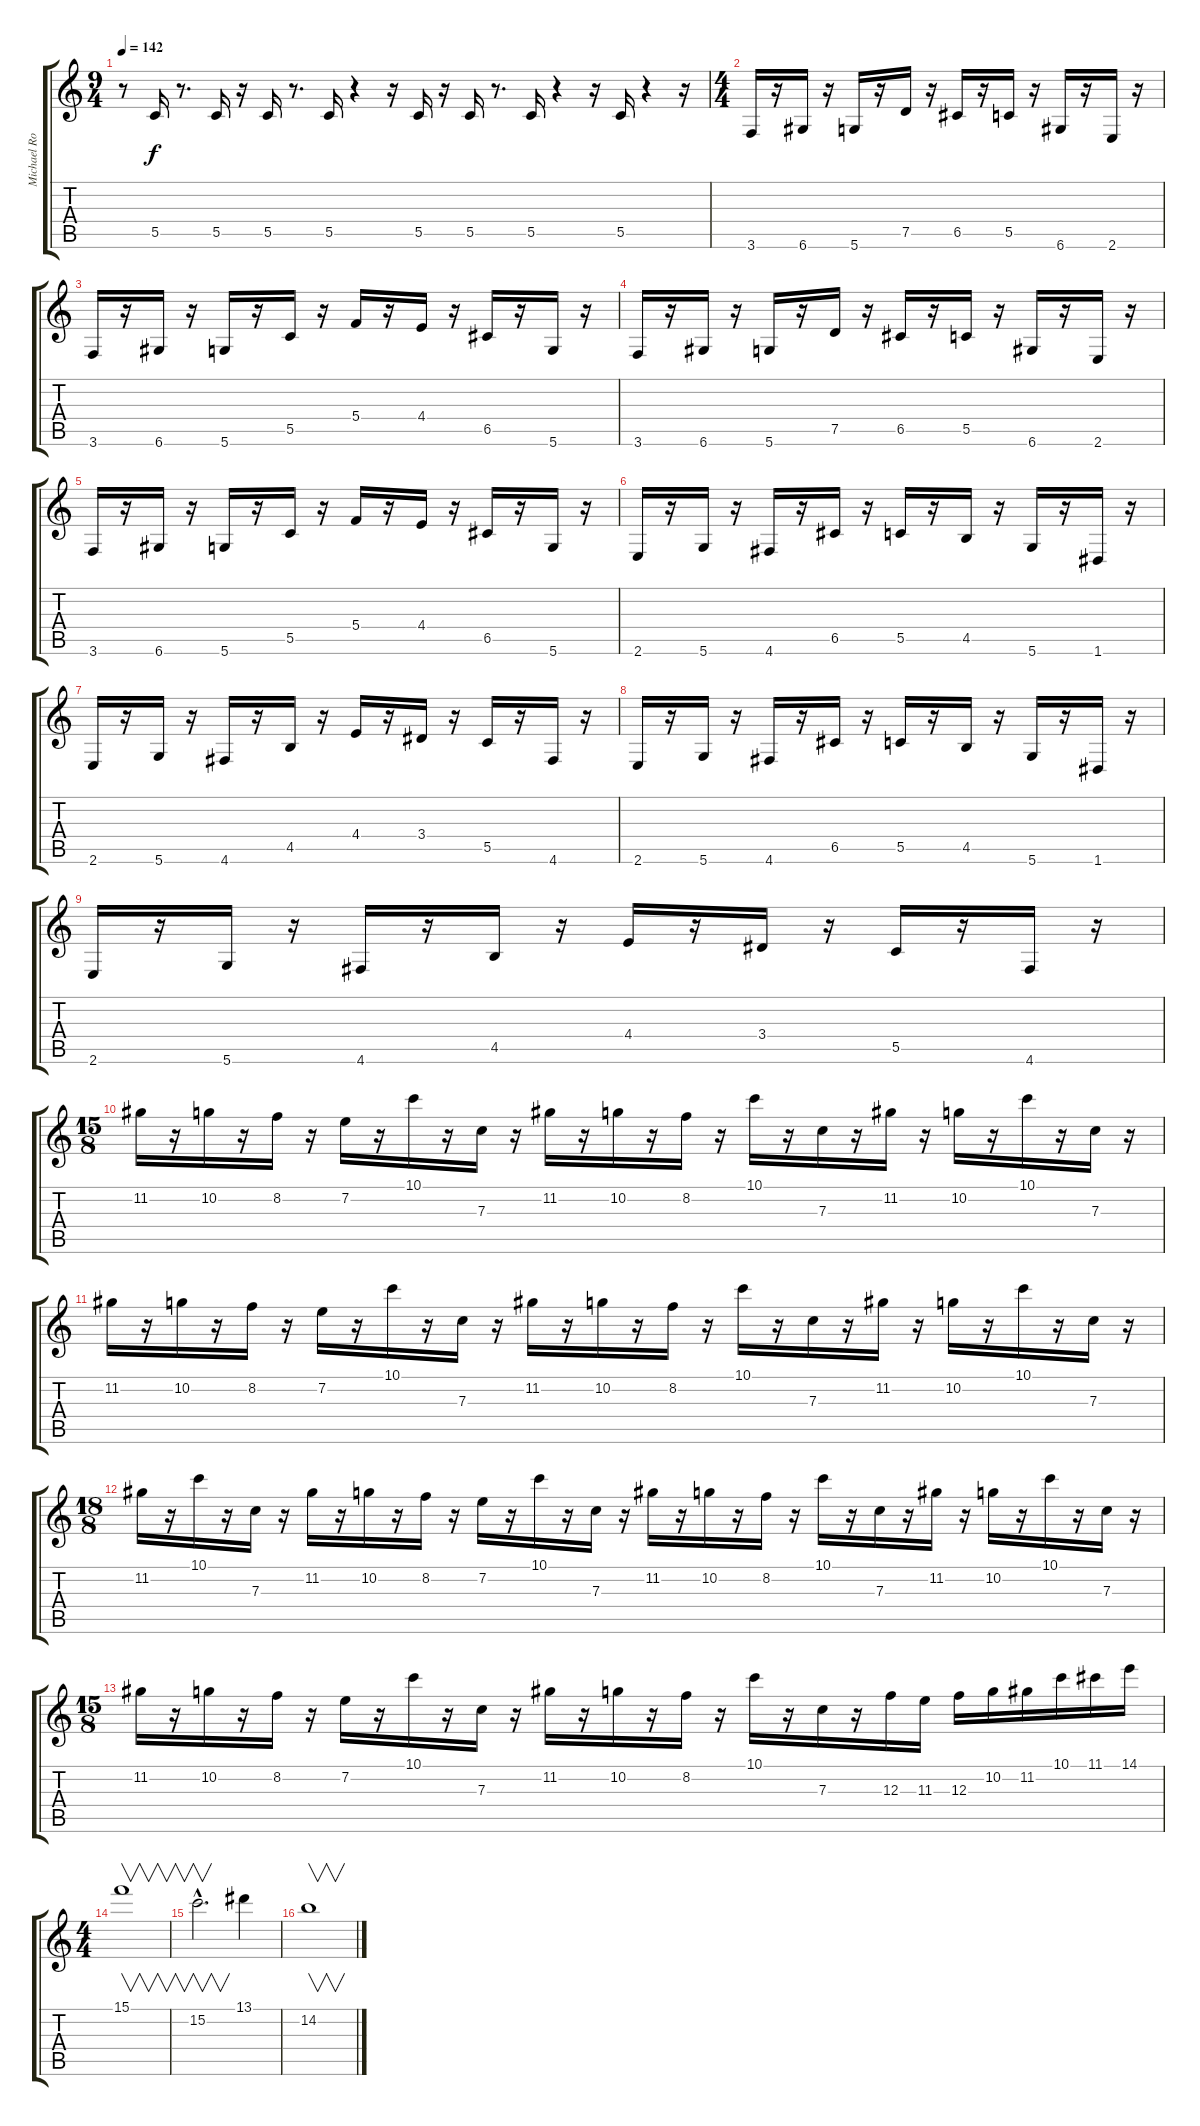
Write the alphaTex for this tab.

\track ("Michael Romeo Lead" "Michael Ro") {instrument distortionguitar}
\staff {score tabs}
\tuning (D4 A3 F3 C3 G2 D2) {hide}
\ts (9 4)
\tempo 142
\clef g2
\ks c
r.8{dy f} 5.5.16 r.8{d} 5.5.16 r.16 5.5.16 r.8{d} 5.5.16 r.4 r.16 5.5.16 r.16 5.5.16 r.8{d} 5.5.16 r.4 r.16 5.5.16 r.4 r.16 |
\ts (4 4)
3.6.16 r.16 6.6.16 r.16 5.6.16 r.16 7.5.16 r.16 6.5.16 r.16 5.5.16 r.16 6.6.16 r.16 2.6.16 r.16 |
3.6.16 r.16 6.6.16 r.16 5.6.16 r.16 5.5.16 r.16 5.4.16 r.16 4.4.16 r.16 6.5.16 r.16 5.6.16 r.16 |
3.6.16 r.16 6.6.16 r.16 5.6.16 r.16 7.5.16 r.16 6.5.16 r.16 5.5.16 r.16 6.6.16 r.16 2.6.16 r.16 |
3.6.16 r.16 6.6.16 r.16 5.6.16 r.16 5.5.16 r.16 5.4.16 r.16 4.4.16 r.16 6.5.16 r.16 5.6.16 r.16 |
2.6.16 r.16 5.6.16 r.16 4.6.16 r.16 6.5.16 r.16 5.5.16 r.16 4.5.16 r.16 5.6.16 r.16 1.6.16 r.16 |
2.6.16 r.16 5.6.16 r.16 4.6.16 r.16 4.5.16 r.16 4.4.16 r.16 3.4.16 r.16 5.5.16 r.16 4.6.16 r.16 |
2.6.16 r.16 5.6.16 r.16 4.6.16 r.16 6.5.16 r.16 5.5.16 r.16 4.5.16 r.16 5.6.16 r.16 1.6.16 r.16 |
2.6.16 r.16 5.6.16 r.16 4.6.16 r.16 4.5.16 r.16 4.4.16 r.16 3.4.16 r.16 5.5.16 r.16 4.6.16 r.16 |
\ts (15 8)
11.2.16 r.16 10.2.16 r.16 8.2.16 r.16 7.2.16 r.16 10.1.16 r.16 7.3.16 r.16 11.2.16 r.16 10.2.16 r.16 8.2.16 r.16 10.1.16 r.16 7.3.16 r.16 11.2.16 r.16 10.2.16 r.16 10.1.16 r.16 7.3.16 r.16 |
11.2.16 r.16 10.2.16 r.16 8.2.16 r.16 7.2.16 r.16 10.1.16 r.16 7.3.16 r.16 11.2.16 r.16 10.2.16 r.16 8.2.16 r.16 10.1.16 r.16 7.3.16 r.16 11.2.16 r.16 10.2.16 r.16 10.1.16 r.16 7.3.16 r.16 |
\ts (18 8)
11.2.16 r.16 10.1.16 r.16 7.3.16 r.16 11.2.16 r.16 10.2.16 r.16 8.2.16 r.16 7.2.16 r.16 10.1.16 r.16 7.3.16 r.16 11.2.16 r.16 10.2.16 r.16 8.2.16 r.16 10.1.16 r.16 7.3.16 r.16 11.2.16 r.16 10.2.16 r.16 10.1.16 r.16 7.3.16 r.16 |
\ts (15 8)
11.2.16 r.16 10.2.16 r.16 8.2.16 r.16 7.2.16 r.16 10.1.16 r.16 7.3.16 r.16 11.2.16 r.16 10.2.16 r.16 8.2.16 r.16 10.1.16 r.16 7.3.16 r.16 12.3.16 11.3.16 12.3.16 10.2.16 11.2.16 10.1.16 11.1.16 14.1.16 |
\ts (4 4)
15.1.1{v} |
15.2{hac}.2{v d} 13.1.4 |
14.2.1{v}
